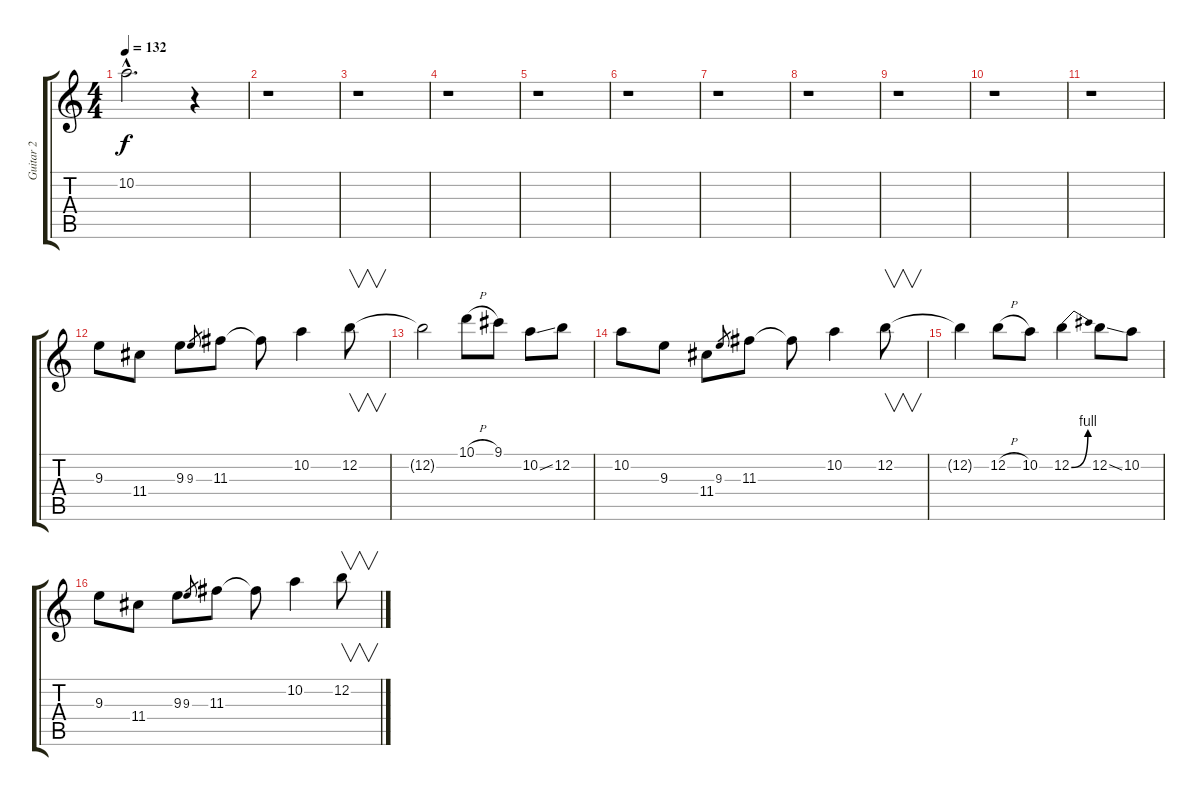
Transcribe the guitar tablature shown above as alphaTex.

\track ("Guitar 2" "Guitar 2") {instrument distortionguitar}
\staff {score tabs}
\tuning (E4 B3 G3 D3 A2 E2) {hide}
\ts (4 4)
\tempo 132
\clef g2
\ks c
10.2{hac t}.2{d dy f} r.4 |
r.1 |
r.1 |
r.1 |
r.1 |
r.1 |
r.1 |
r.1 |
r.1 |
r.1 |
r.1 |
9.3.8 11.4.8 9.3.8 9.3.8{gr} 11.3.8 11.3{t}.8 10.2.4 12.2.8{v} |
12.2{t}.2 10.1{h}.8 9.1.8 10.2{ss}.8 12.2.8 |
10.2.8 9.3.8 11.4.8 9.3.8{gr} 11.3.8 11.3{t}.8 10.2.4 12.2.8{v} |
12.2{t}.4 12.2{h}.8 10.2.8 12.2{be (bend 0 0 60 4)}.4 12.2{ss}.8 10.2.8 |
9.3.8 11.4.8 9.3.8 9.3.8{gr} 11.3.8 11.3{t}.8 10.2.4 12.2.8{v}
